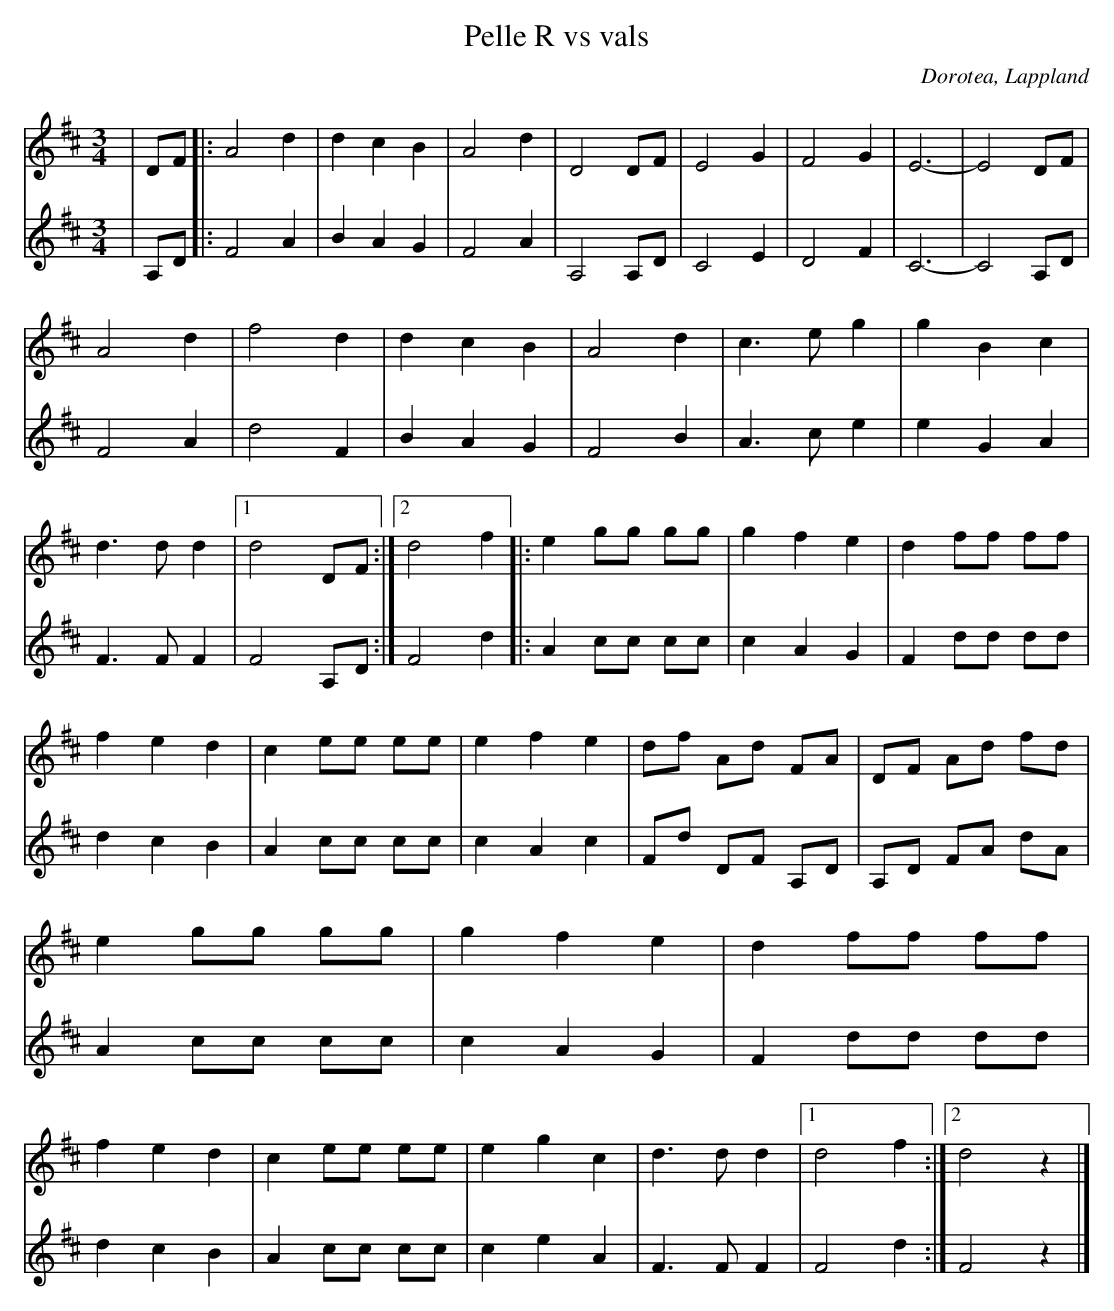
X:1
T:Pelle R vs vals
O:Dorotea, Lappland
M:3/4
L:1/8
K:D
[V:1][V:2][I:repbra 0]
V:1
| DF |: A4 d2| d2 c2 B2 | A4 d2| D4 DF | E4 G2 | F4 G2 | E6- | E4 DF | A4 d2 | f4 d2 | d2 c2 B2 | A4 d2 | c3 e g2 | g2 B2 c2 | d3 d d2|1 d4 DF :|2 d4 f2 |: e2 gg gg| g2 f2 e2 | d2 ff ff | f2 e2 d2 | c2 ee ee | e2 f2 e2 | df Ad FA | DF Ad fd| e2 gg gg | g2 f2 e2 | d2 ff ff | f2 e2 d2 | c2 ee ee | e2 g2 c2 | d3 d d2 |1 d4 f2 :|2 d4 z2|]
V:2
| A,D |: F4 A2 | B2 A2 G2 | F4 A2 | A,4 A,D | C4 E2 | D4 F2 | C6-| C4 A,D | F4 A2| d4 F2 | B2 A2 G2 | F4 B2 | A3 c e2 | e2 G2 A2 | F3 F F2 |1 F4 A,D :|2 F4 d2|: A2 cc cc | c2 A2 G2 | F2 dd dd | d2 c2 B2 | A2 cc cc | c2 A2 c2 | Fd DF A,D | A,D FA dA | A2 cc cc | c2 A2 G2 | F2 dd dd | d2 c2 B2 | A2 cc cc | c2 e2 A2 | F3 F F2 |1 F4 d2 :|2 F4 z2|]
